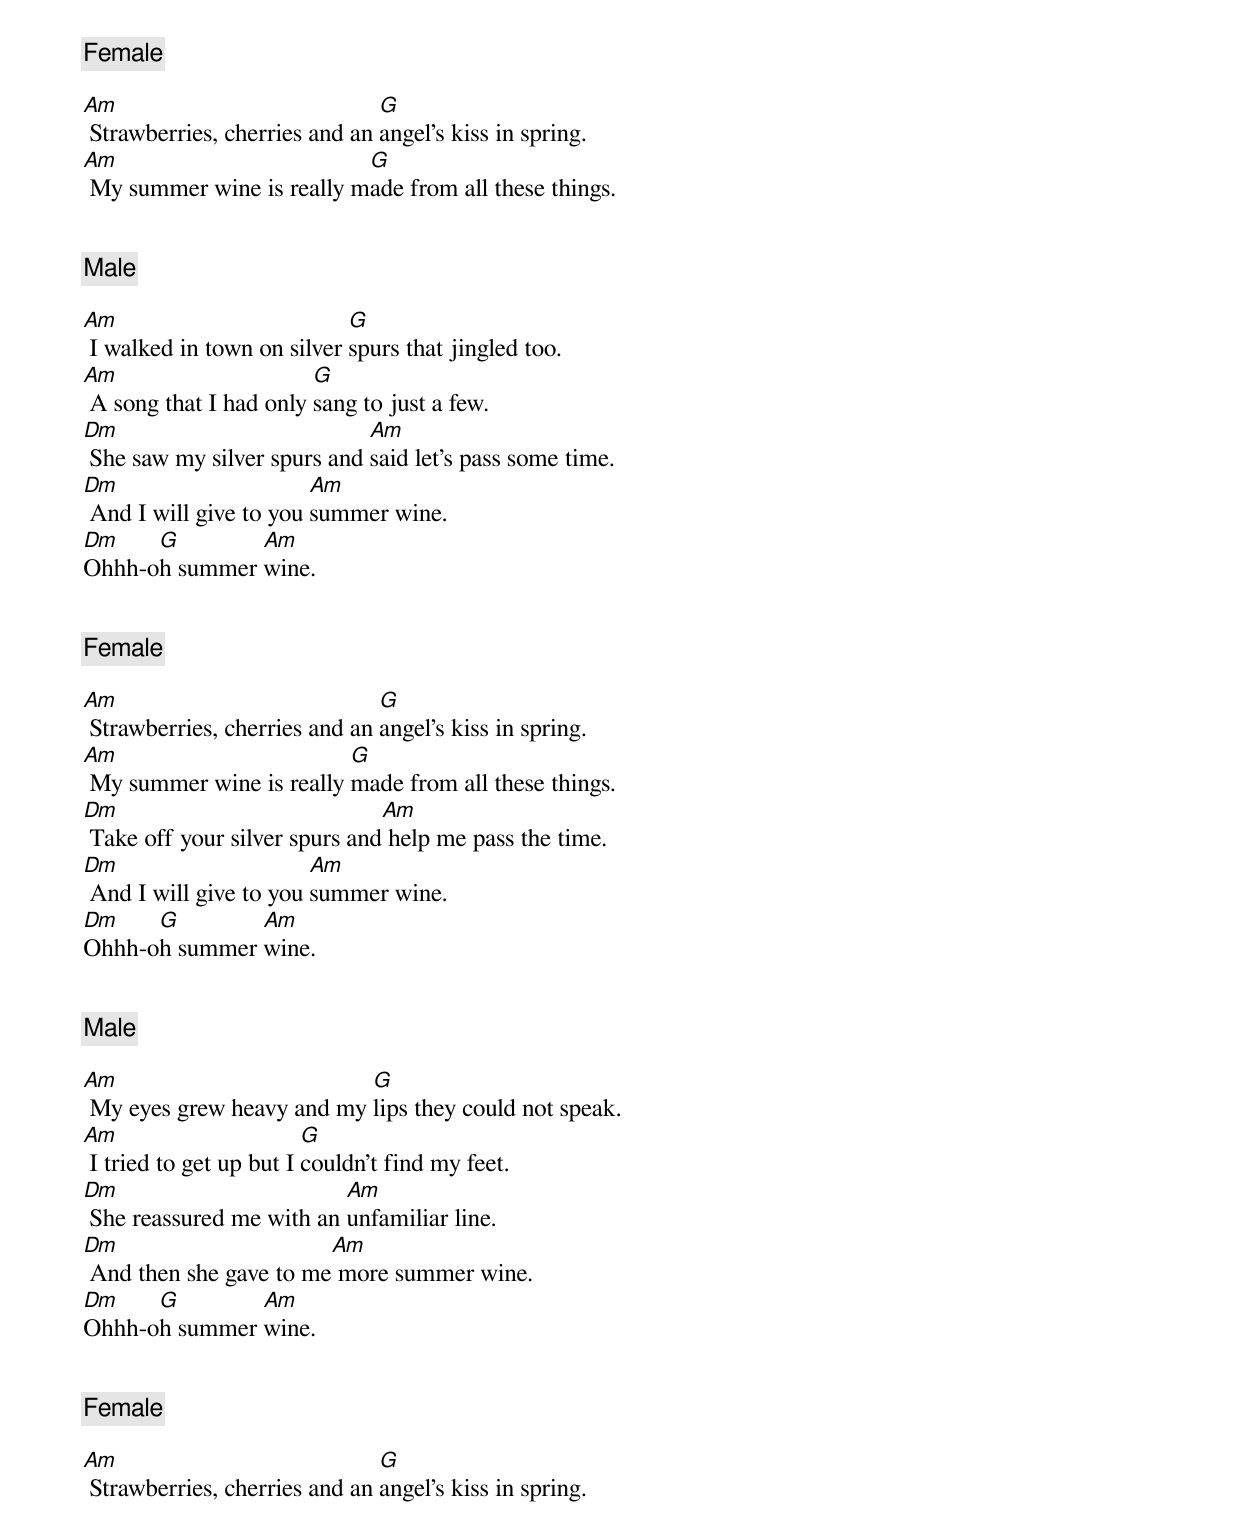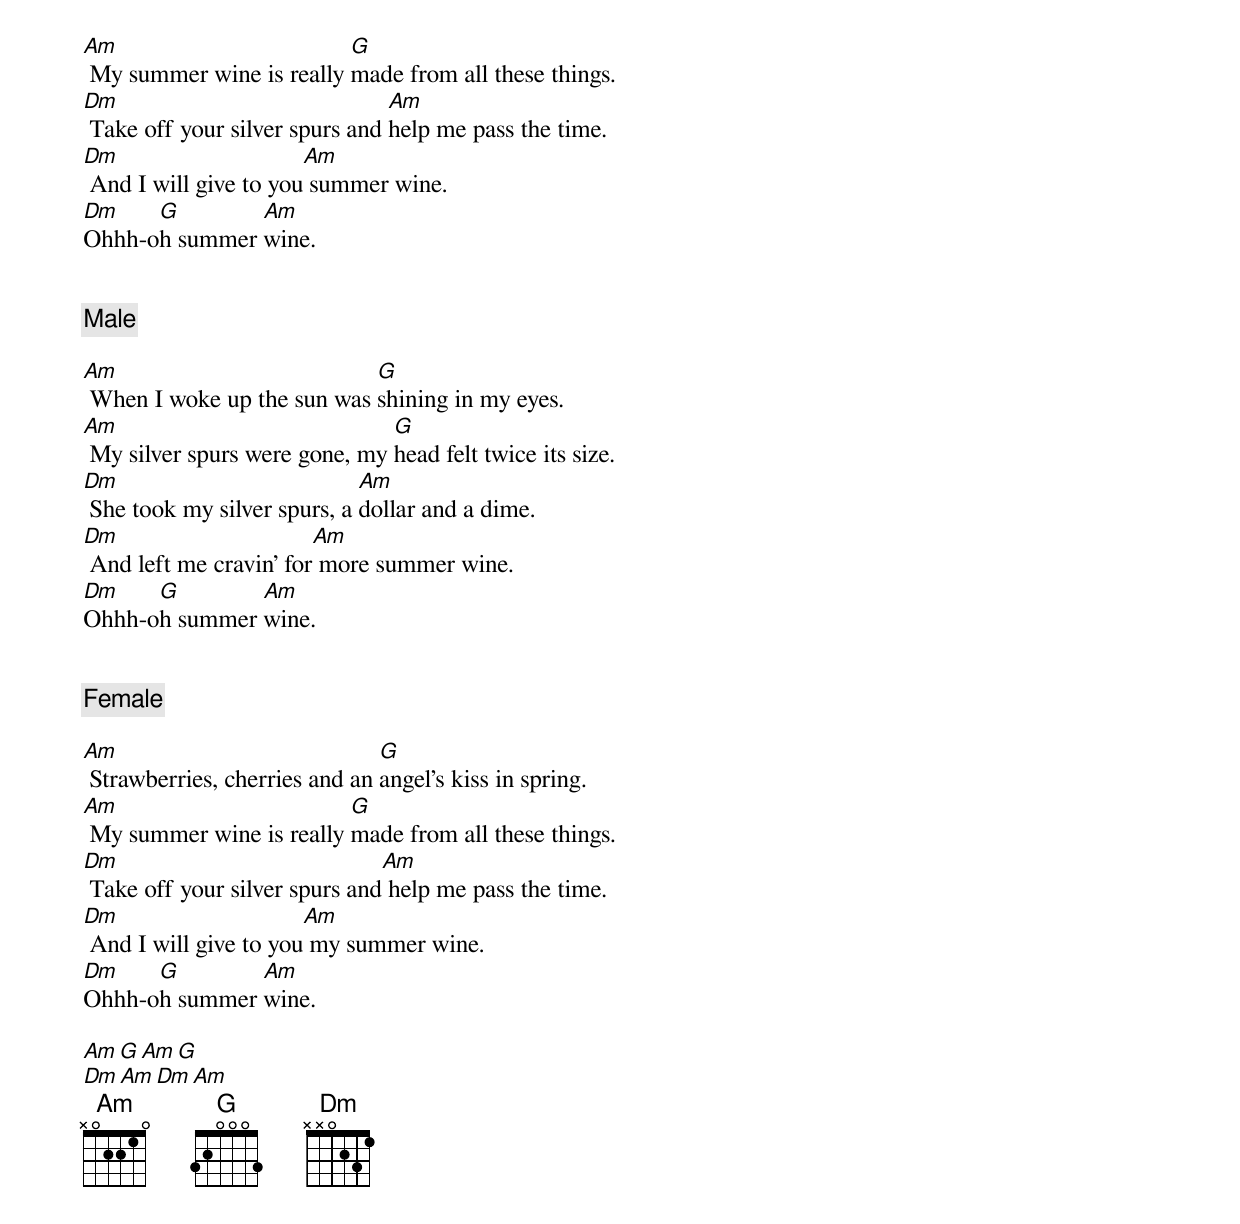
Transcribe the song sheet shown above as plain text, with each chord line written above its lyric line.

[Female]

Am                             G
 Strawberries, cherries and an angel's kiss in spring.
Am                         G
 My summer wine is really made from all these things.


[Male]

Am                          G
 I walked in town on silver spurs that jingled too.
Am                      G
 A song that I had only sang to just a few.
Dm                           Am
 She saw my silver spurs and said let's pass some time.
Dm                      Am
 And I will give to you summer wine.
Dm    G        Am
Ohhh-oh summer wine.


[Female]

Am                             G
 Strawberries, cherries and an angel's kiss in spring.
Am                        G
 My summer wine is really made from all these things.
Dm                             Am
 Take off your silver spurs and help me pass the time.
Dm                      Am
 And I will give to you summer wine.
Dm    G        Am
Ohhh-oh summer wine.


[Male]

Am                         G
 My eyes grew heavy and my lips they could not speak.
Am                       G
 I tried to get up but I couldn't find my feet.
Dm                        Am
 She reassured me with an unfamiliar line.
Dm                      Am
 And then she gave to me more summer wine.
Dm    G        Am
Ohhh-oh summer wine.


[Female]

Am                             G
 Strawberries, cherries and an angel's kiss in spring.
Am                        G
 My summer wine is really made from all these things.
Dm                              Am
 Take off your silver spurs and help me pass the time.
Dm                     Am
 And I will give to you summer wine.
Dm    G        Am
Ohhh-oh summer wine.


[Male]

Am                          G
 When I woke up the sun was shining in my eyes.
Am                             G
 My silver spurs were gone, my head felt twice its size.
Dm                           Am
 She took my silver spurs, a dollar and a dime.
Dm                      Am
 And left me cravin' for more summer wine.
Dm    G        Am
Ohhh-oh summer wine.


[Female]

Am                             G
 Strawberries, cherries and an angel's kiss in spring.
Am                        G
 My summer wine is really made from all these things.
Dm                             Am
 Take off your silver spurs and help me pass the time.
Dm                     Am
 And I will give to you my summer wine.
Dm    G        Am
Ohhh-oh summer wine.

Am   G   Am   G
Dm   Am  Dm   Am
